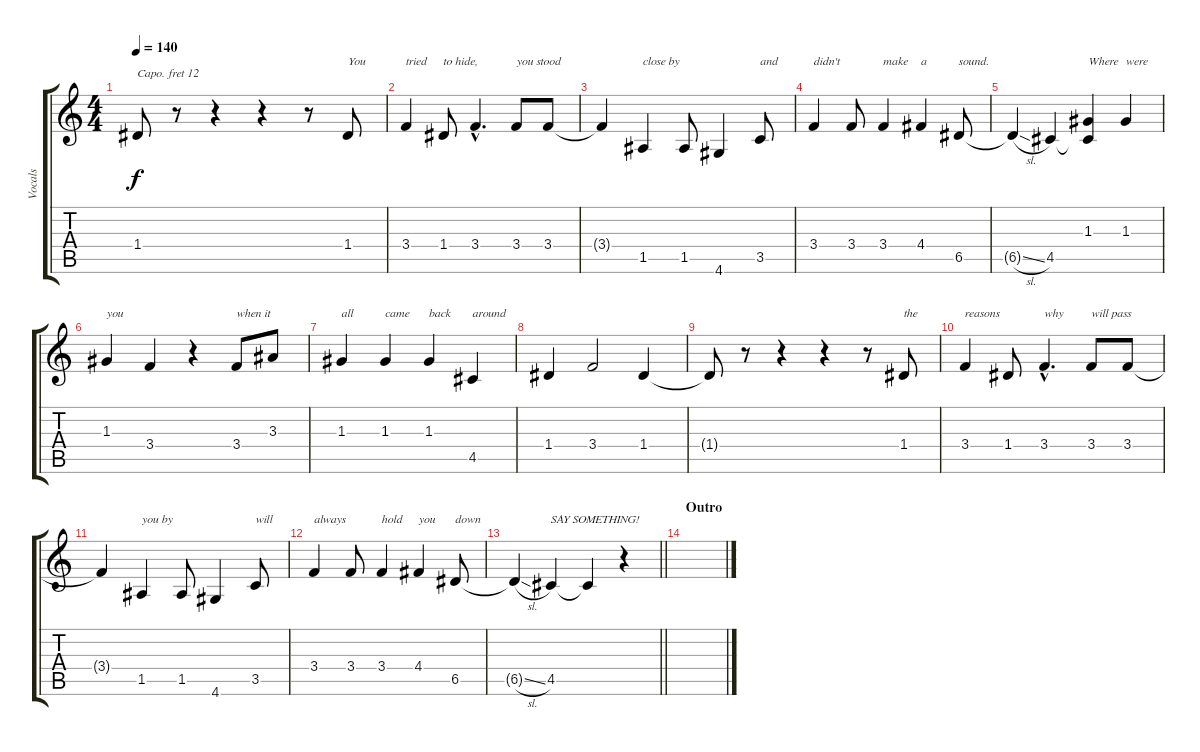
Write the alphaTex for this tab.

\track ("Vocals" "Vocals") {instrument lead2sawtooth}
\staff {score tabs}
\capo 12
\tuning (E4 B3 G3 D3 A2 E2) {hide}
\ts (4 4)
\tempo 140
\clef g2
\ks c
1.4{t}.8{dy f} r.8 r.4 r.4 r.8 1.4.8{txt "You"} |
3.4.4{txt "tried"} 1.4.8{txt "to hide,"} 3.4{hac}.4{d} 3.4.8{txt "you stood"} 3.4.8 |
3.4{t}.4 1.5.4{txt "close by"} 1.5.8 4.6.4 3.5.8{txt "and"} |
3.4.4{txt "didn't"} 3.4.8 3.4.4{txt "make"} 4.4.4{txt "a"} 6.5.8{txt "sound."} |
6.5{sl t}.4 4.5.4 (1.3 4.5{t}).4{txt "Where"} 1.3.4{txt "were"} |
1.3.4{txt "you"} 3.4.4 r.4 3.4.8{txt "when it"} 3.3.8 |
1.3.4{txt "all"} 1.3.4{txt "came"} 1.3.4{txt "back"} 4.5.4{txt "around"} |
1.4.4 3.4.2 1.4.4 |
1.4{t}.8 r.8 r.4 r.4 r.8 1.4.8{txt "the"} |
3.4.4{txt "reasons"} 1.4.8 3.4{hac}.4{d txt "why"} 3.4.8{txt "will pass"} 3.4.8 |
3.4{t}.4 1.5.4{txt "you by"} 1.5.8 4.6.4 3.5.8{txt "will"} |
3.4.4{txt "always"} 3.4.8 3.4.4{txt "hold"} 4.4.4{txt "you"} 6.5.8{txt "down"} |
\barLineRight lightlight
6.5{sl t}.4 4.5.4{txt "SAY SOMETHING!"} 4.5{t}.4 r.4 |
\section ("" "Outro")
